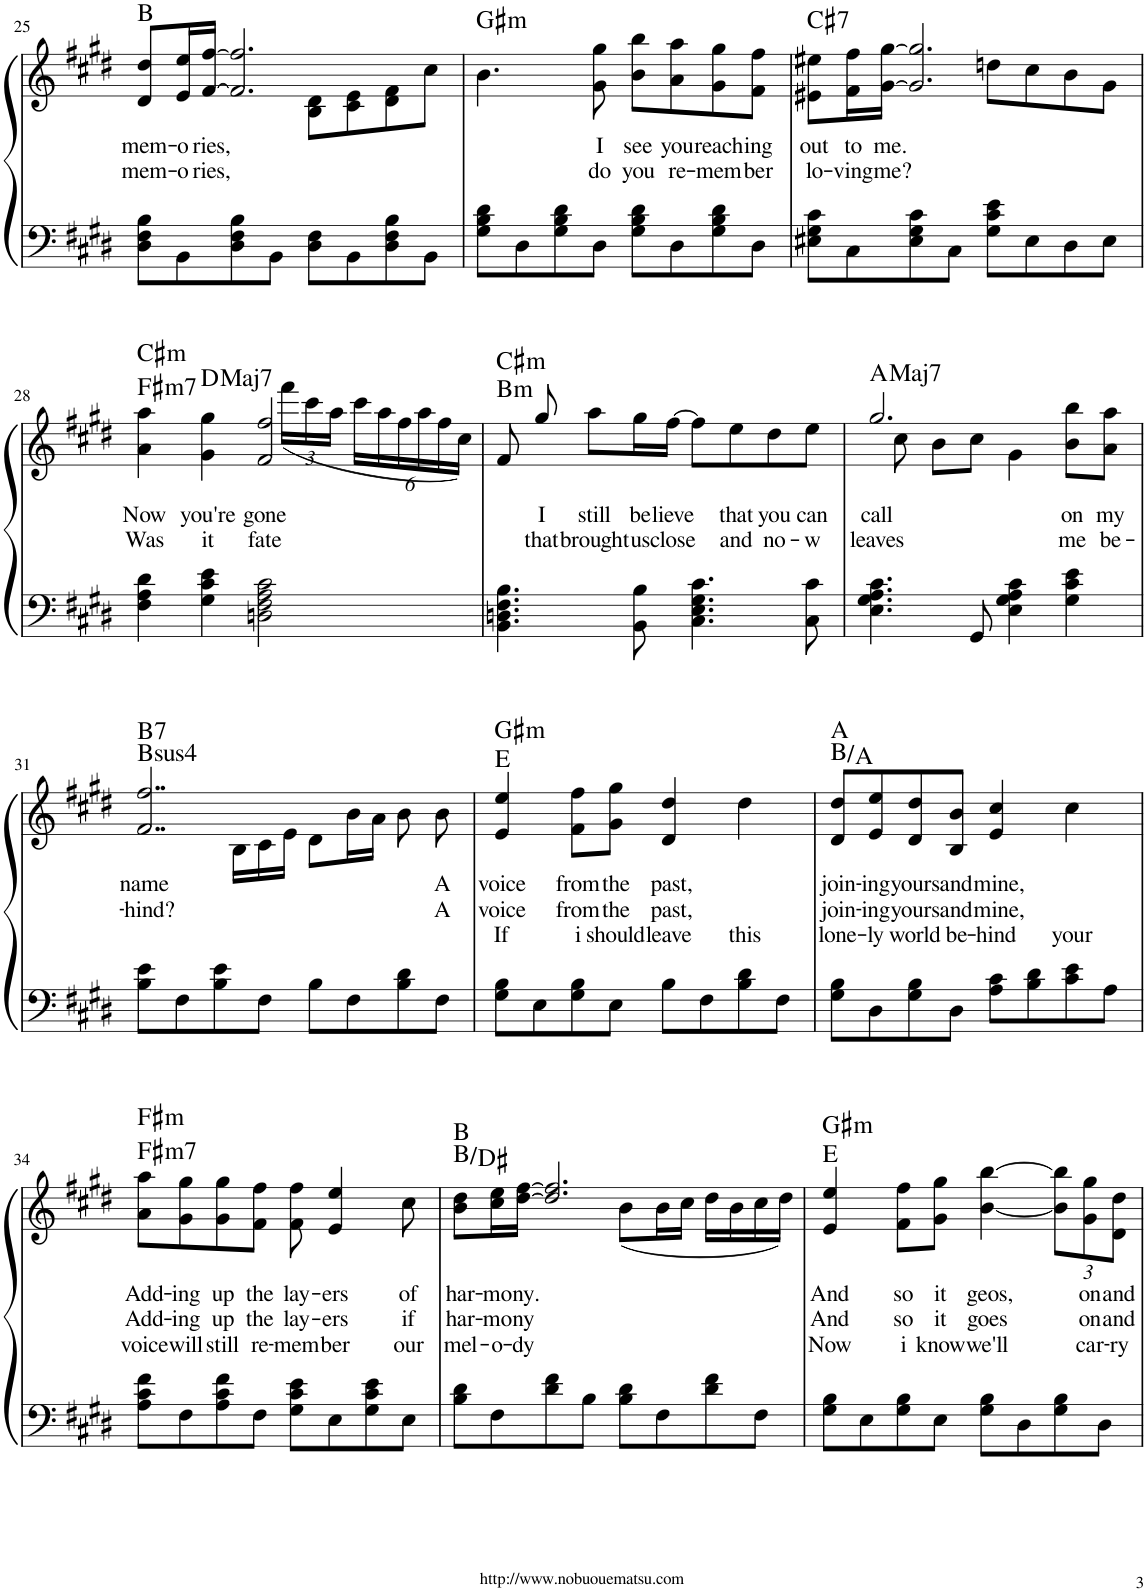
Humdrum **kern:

**kern	**kern	**text	**text	**text	**text	**harte
*part1	*part1	*part1	*part1	*part1	*part1	*part1
*staff2	*staff1	*staff1	*staff1	*staff1	*staff1	*
*I"Piano	*	*	*	*	*	*
*I'Pno	*	*	*	*	*	*
!!LO:PB:g=z
*clefF4	*clefG2	*	*	*	*	*
*k[f#c#g#d#]	*k[f#c#g#d#]	*	*	*	*	*
*M4/4	*M4/4	*	*	*	*	*
=25	=25	=25	=25	=25	=25	=25
!	!	!	!LO:LY:b	!LO:LY:b	!	!
*	*^	*	*	*	*	*
8D#\ 8F#\ 8B\L	8d#/ 8dd#/L	2ryy	.	mem-	mem-	.	B:maj
!	!	!	!	!LO:LY:b	!LO:LY:b	!	!
8BB\	16e/ 16ee/L	.	.	-o-	-o-	.	.
!	!	!	!	!LO:LY:b	!LO:LY:b	!	!
.	[16f#/ [16ff#/JJ	.	.	-ries,	-ries,	.	.
8D#\ 8F#\ 8B\	2.f#/] 2.ff#/]	.	.	.	.	.	.
8BB\J	.	.	.	.	.	.	.
8D#\ 8F#\L	.	8B\ 8d#\L	.	.	.	.	.
8BB\	.	8c#\ 8e\	.	.	.	.	.
8D#\ 8F#\ 8B\	.	8d#\ 8f#\	.	.	.	.	.
8BB\J	.	8cc#\J	.	.	.	.	.
=26	=26	=26	=26	=26	=26	=26	=26
!	!	!	!	!	!	!	!LO:H:kt=m
*	*v	*v	*	*	*	*	*
8G#\ 8B\ 8d#\L	4.b\	.	.	.	.	G#:min
8D#\	.	.	.	.	.	.
8G#\ 8B\ 8d#\	.	.	.	.	.	.
!	!	!	!LO:LY:b	!LO:LY:b	!	!
8D#\J	8g#\ 8gg#\	.	I	do	.	.
!	!	!	!LO:LY:b	!LO:LY:b	!	!
8G#\ 8B\ 8d#\L	8b\ 8bb\L	.	see	you	.	.
!	!	!	!LO:LY:b	!LO:LY:b	!	!
8D#\	8a\ 8aa\	.	you	re-	.	.
!	!	!	!LO:LY:b	!LO:LY:b	!	!
8G#\ 8B\ 8d#\	8g#\ 8gg#\	.	reach-	-mem-	.	.
!	!	!	!LO:LY:b	!LO:LY:b	!	!
8D#\J	8f#\ 8ff#\J	.	-ing	-ber	.	.
=27	=27	=27	=27	=27	=27	=27
!	!	!	!LO:LY:b	!LO:LY:b	!	!LO:H:kt=7
*	*^	*	*	*	*	*
8E#X\ 8G#\ 8c#\L	8e#X\ 8ee#X\L	2ryy	.	out	lo-	.	C#:7
!	!	!	!	!LO:LY:b	!LO:LY:b	!	!
8C#\	16f#\ 16ff#\L	.	.	to	-ving	.	.
!	!	!	!	!LO:LY:b	!LO:LY:b	!	!
.	[16g#\ [16gg#\JJ	.	.	me.	me?	.	.
8E#\ 8G#\ 8c#\	2.g#/] 2.gg#/]	.	.	.	.	.	.
8C#\J	.	.	.	.	.	.	.
8G#\ 8c#\ 8e\L	.	8ddn\L	.	.	.	.	.
8E#\	.	8cc#\	.	.	.	.	.
8D#\	.	8b\	.	.	.	.	.
8E#\J	.	8g#\J	.	.	.	.	.
!!LO:LB:g=z	!!
=28	=28	=28	=28	=28	=28	=28	=28
!	!	!	!	!LO:LY:b	!LO:LY:b	!	!LO:H:n=1:kt=m7
!	!	!	!	!	!	!	!LO:H:n=2:kt=m
4F#\ 4A\ 4d#\	4a\ 4aa\	2ryy	.	Now	Was	.	F#:min7 C#:min
!	!	!	!	!LO:LY:b	!LO:LY:b	!	!LO:H:kt=Maj7
4G#\ 4c#\ 4e\	4g#\ 4gg#\	.	.	you're	it	.	D:maj7
!	!	!	!	!LO:LY:b	!LO:LY:b	!	!
2Dn\ 2F#\ 2A\ 2c#\	2f#/ 2ff#/	8ryy	.	gone	fate	.	.
*	*	*Xbrackettup	*	*	*	*	*
.	.	(24fff#\LL	.	.	.	.	.
.	.	24ccc#\	.	.	.	.	.
.	.	24aa\JJ	.	.	.	.	.
.	.	24ccc#\LL	.	.	.	.	.
.	.	24aa\	.	.	.	.	.
.	.	24ff#\	.	.	.	.	.
.	.	24aa\	.	.	.	.	.
.	.	24ff#\	.	.	.	.	.
.	.	24cc#\JJ)	.	.	.	.	.
=29	=29	=29	=29	=29	=29	=29	=29
!	!	!	!	!	!	!	!LO:H:n=1:kt=m
!	!	!	!	!	!	!	!LO:H:n=2:kt=m
*	*v	*v	*	*	*	*	*
4.BB\ 4.Dn\ 4.F#\ 4.B\	8f#/	.	.	.	.	B:min C#:min
!	!	!	!LO:LY:b	!LO:LY:b	!	!
.	8gg#/	.	I	that	.	.
!	!	!	!LO:LY:b	!LO:LY:b	!	!
.	8aa\L	.	still	brought	.	.
!	!	!	!LO:LY:b	!LO:LY:b	!	!
8BB\ 8B\	16gg#\L	.	be-	us	.	.
!	!	!	!LO:LY:b	!LO:LY:b	!	!
.	[16ff#\JJ	.	-lieve	close	.	.
4.C#\ 4.E\ 4.G#\ 4.c#\	8ff#\L]	.	.	.	.	.
!	!	!	!LO:LY:b	!LO:LY:b	!	!
.	8ee\	.	that	and	.	.
!	!	!	!LO:LY:b	!LO:LY:b	!	!
.	8dd#\	.	you	no-	.	.
!	!	!	!LO:LY:b	!LO:LY:b	!	!
8C#\ 8c#\	8ee\J	.	can	-w	.	.
=30	=30	=30	=30	=30	=30	=30
!	!	!	!LO:LY:b	!LO:LY:b	!	!LO:H:kt=Maj7
*	*^	*	*	*	*	*
4.E\ 4.G#\ 4.A\ 4.c#\	2.gg#/	8ryy	.	call	leaves	.	A:maj7
.	.	8cc#\	.	.	.	.	.
.	.	8b\L	.	.	.	.	.
8GG#/	.	8cc#\J	.	.	.	.	.
4E\ 4G#\ 4A\ 4c#\	.	4g#\	.	.	.	.	.
!	!	!	!	!LO:LY:b	!LO:LY:b	!	!
4G#\ 4c#\ 4e\	8b\ 8bb\L	4ryy	.	on	me	.	.
!	!	!	!	!LO:LY:b	!LO:LY:b	!	!
.	8a\ 8aa\J	.	.	my	be-	.	.
!!LO:LB:g=z	!!
=31	=31	=31	=31	=31	=31	=31	=31
!	!	!	!	!LO:LY:b	!LO:LY:b	!	!LO:H:n=1:kt=4
!	!	!	!	!	!	!	!LO:H:n=2:kt=7
8B\ 8e\L	2..f#/ 2..ff#/	4ryy	.	name	-hind?	.	B:sus4 B:7
8F#\	.	.	.	.	.	.	.
8B\ 8e\	.	16ryy	.	.	.	.	.
.	.	16B\LL	.	.	.	.	.
8F#\J	.	16c#\	.	.	.	.	.
.	.	16e\JJ	.	.	.	.	.
8B\L	.	8d#\L	.	.	.	.	.
8F#\	.	16b\L	.	.	.	.	.
.	.	16a\JJ	.	.	.	.	.
8B\ 8d#\	.	8b\	.	.	.	.	.
!	!	!	!	!LO:LY:b	!LO:LY:b	!	!
8F#\J	8b\	8ryy	.	A	A	.	.
=32	=32	=32	=32	=32	=32	=32	=32
!	!	!	!	!LO:LY:b	!LO:LY:b	!LO:LY:b	!LO:H:n=2:kt=m
*	*v	*v	*	*	*	*	*
8G#\ 8B\L	4e/ 4ee/	.	voice	voice	If	E:maj G#:min
8E\	.	.	.	.	.	.
!	!	!	!LO:LY:b	!LO:LY:b	!LO:LY:b	!
8G#\ 8B\	8f#\ 8ff#\L	.	from	from	i	.
!	!	!	!LO:LY:b	!LO:LY:b	!LO:LY:b	!
8E\J	8g#\ 8gg#\J	.	the	the	should	.
!	!	!	!LO:LY:b	!LO:LY:b	!LO:LY:b	!
8B\L	4d#/ 4dd#/	.	past,	past,	leave	.
8F#\	.	.	.	.	.	.
!	!	!	!	!	!LO:LY:b	!
8B\ 8d#\	4dd#\	.	.	.	this	.
8F#\J	.	.	.	.	.	.
=33	=33	=33	=33	=33	=33	=33
!	!	!	!LO:LY:b	!LO:LY:b	!LO:LY:b	!
8G#\ 8B\L	8d#/ 8dd#/L	.	join-	join-	lone-	B:maj/b7 A:maj
!	!	!	!LO:LY:b	!LO:LY:b	!LO:LY:b	!
8D#\	8e/ 8ee/	.	-ing	-ing	-ly	.
!	!	!	!LO:LY:b	!LO:LY:b	!LO:LY:b	!
8G#\ 8B\	8d#/ 8dd#/	.	yours	yours	world	.
!	!	!	!LO:LY:b	!LO:LY:b	!LO:LY:b	!
8D#\J	8B/ 8b/J	.	and	and	be-	.
!	!	!	!LO:LY:b	!LO:LY:b	!LO:LY:b	!
8A\ 8c#\L	4e/ 4cc#/	.	mine,	mine,	-hind	.
8B\ 8d#\	.	.	.	.	.	.
!	!	!	!	!	!LO:LY:b	!
8c#\ 8e\	4cc#\	.	.	.	your	.
8A\J	.	.	.	.	.	.
!!LO:LB:g=z
=34	=34	=34	=34	=34	=34	=34
!	!	!	!LO:LY:b	!LO:LY:b	!LO:LY:b	!LO:H:n=1:kt=m7
!	!	!	!	!	!	!LO:H:n=2:kt=m
8A\ 8c#\ 8f#\L	8a\ 8aa\L	.	Add-	Add-	voice	F#:min7 F#:min
!	!	!	!LO:LY:b	!LO:LY:b	!LO:LY:b	!
8F#\	8g#\ 8gg#\	.	-ing	-ing	will	.
!	!	!	!LO:LY:b	!LO:LY:b	!LO:LY:b	!
8A\ 8c#\ 8f#\	8g#\ 8gg#\	.	up	up	still	.
!	!	!	!LO:LY:b	!LO:LY:b	!LO:LY:b	!
8F#\J	8f#\ 8ff#\J	.	the	the	re-	.
!	!	!	!LO:LY:b	!LO:LY:b	!LO:LY:b	!
8G#\ 8c#\ 8e\L	8f#\ 8ff#\	.	lay-	lay-	-mem-	.
!	!	!	!LO:LY:b	!LO:LY:b	!LO:LY:b	!
8E\	4e/ 4ee/	.	-ers	-ers	-ber	.
8G#\ 8c#\ 8e\	.	.	.	.	.	.
!	!	!	!LO:LY:b	!LO:LY:b	!LO:LY:b	!
8E\J	8cc#\	.	of	if	our	.
=35	=35	=35	=35	=35	=35	=35
!	!	!	!LO:LY:b	!LO:LY:b	!LO:LY:b	!
*	*^	*	*	*	*	*
8B\ 8d#\L	8b\ 8dd#\L	2ryy	.	har-	har-	mel-	B:maj/3 B:maj
!	!	!	!	!LO:LY:b	!LO:LY:b	!LO:LY:b	!
8F#\	16cc#\ 16ee\L	.	.	-mo-	-mo-	-o-	.
!	!	!	!	!LO:LY:b	!LO:LY:b	!LO:LY:b	!
.	[16dd#\ [16ff#\JJ	.	.	-ny.	-ny	-dy	.
8d#\ 8f#\	2.dd#/] 2.ff#/]	.	.	.	.	.	.
8B\J	.	.	.	.	.	.	.
8B\ 8d#\L	.	(8b\L	.	.	.	.	.
8F#\	.	16b\L	.	.	.	.	.
.	.	16cc#\JJ	.	.	.	.	.
8d#\ 8f#\	.	16dd#\LL	.	.	.	.	.
.	.	16b\	.	.	.	.	.
8F#\J	.	16cc#\	.	.	.	.	.
.	.	16dd#\JJ)	.	.	.	.	.
=36	=36	=36	=36	=36	=36	=36	=36
!	!	!	!	!LO:LY:b	!LO:LY:b	!LO:LY:b	!LO:H:n=2:kt=m
*	*v	*v	*	*	*	*	*
8G#\ 8B\L	4e/ 4ee/	.	And	And	Now	E:maj G#:min
8E\	.	.	.	.	.	.
!	!	!	!LO:LY:b	!LO:LY:b	!LO:LY:b	!
8G#\ 8B\	8f#\ 8ff#\L	.	so	so	i	.
!	!	!	!LO:LY:b	!LO:LY:b	!LO:LY:b	!
8E\J	8g#\ 8gg#\J	.	it	it	know	.
!	!	!	!LO:LY:b	!LO:LY:b	!LO:LY:b	!
8G#\ 8B\L	[4b\ [4bb\	.	geos,	goes	we'll	.
8D#\	.	.	.	.	.	.
8G#\ 8B\	12b\] 12bb\]L	.	.	.	.	.
!	!	!	!LO:LY:b	!LO:LY:b	!LO:LY:b	!
.	12g#\ 12gg#\	.	on	on	car-	.
8D#\J	.	.	.	.	.	.
!	!	!	!LO:LY:b	!LO:LY:b	!LO:LY:b	!
.	12d#\ 12dd#\J	.	and	and	-ry	.
=	=	=	=	=	=	=
*-	*-	*-	*-	*-	*-	*-
